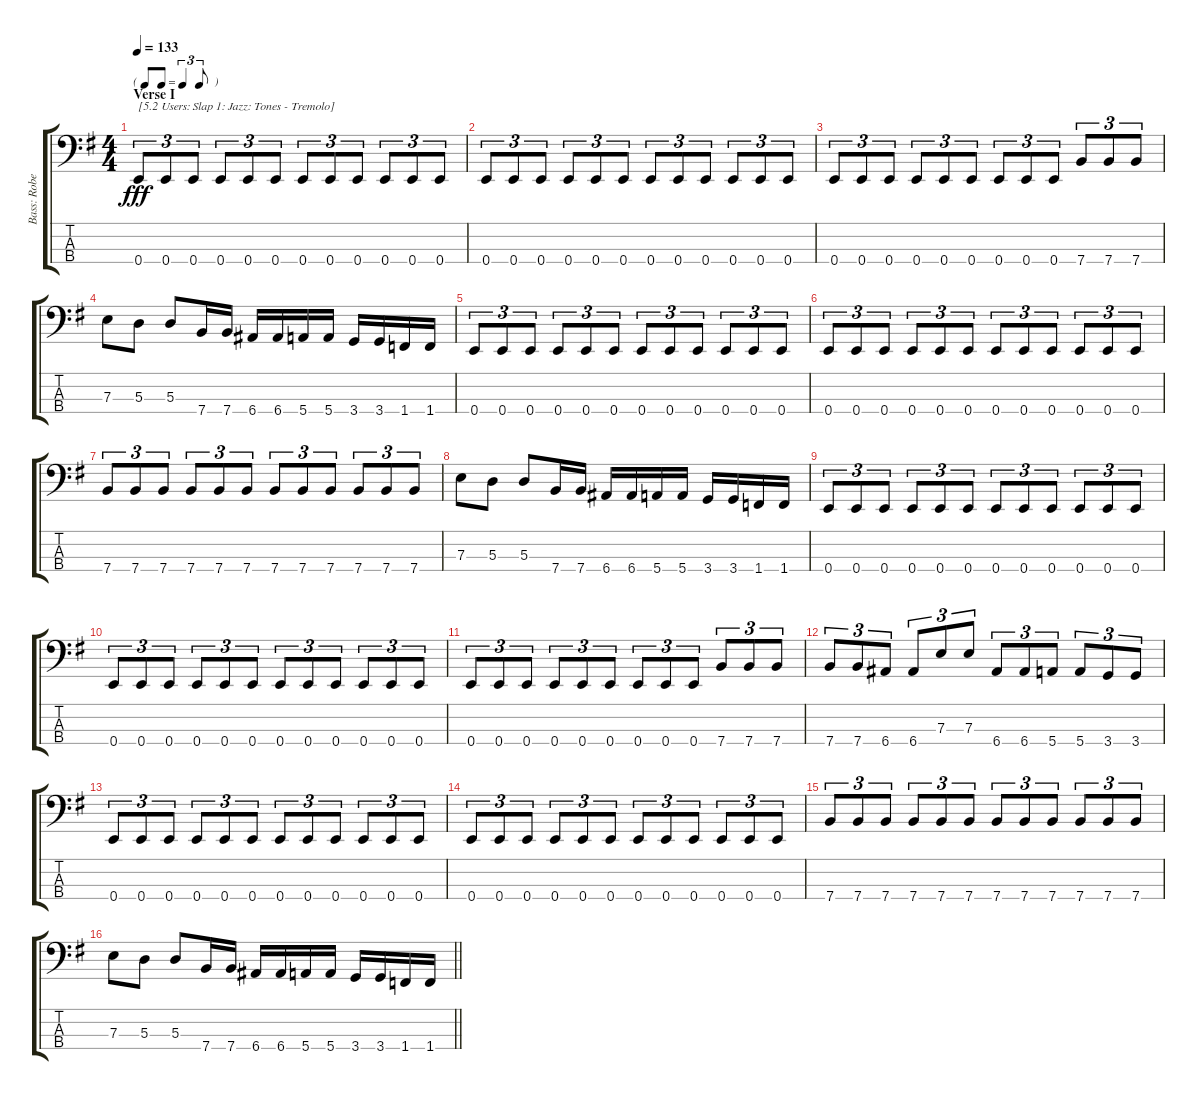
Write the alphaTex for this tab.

\track ("Bass: Robert" "Bass: Robe") {instrument electricbassfinger}
\staff {score tabs}
\tuning (G2 D2 A1 E1) {hide}
\ts (4 4)
\tf triplet8th
\section ("" "Verse I")
\tempo 133
\clef f4
\ks g
0.4.8{tu (3 2) txt "[5.2 Users: Slap 1: Jazz: Tones - Tremolo]" dy fff volume 13 instrument slapbass1} 0.4.8{tu (3 2)} 0.4.8{tu (3 2)} 0.4.8{tu (3 2)} 0.4.8{tu (3 2)} 0.4.8{tu (3 2)} 0.4.8{tu (3 2)} 0.4.8{tu (3 2)} 0.4.8{tu (3 2)} 0.4.8{tu (3 2)} 0.4.8{tu (3 2)} 0.4.8{tu (3 2)} |
0.4.8{tu (3 2)} 0.4.8{tu (3 2)} 0.4.8{tu (3 2)} 0.4.8{tu (3 2)} 0.4.8{tu (3 2)} 0.4.8{tu (3 2)} 0.4.8{tu (3 2)} 0.4.8{tu (3 2)} 0.4.8{tu (3 2)} 0.4.8{tu (3 2)} 0.4.8{tu (3 2)} 0.4.8{tu (3 2)} |
0.4.8{tu (3 2)} 0.4.8{tu (3 2)} 0.4.8{tu (3 2)} 0.4.8{tu (3 2)} 0.4.8{tu (3 2)} 0.4.8{tu (3 2)} 0.4.8{tu (3 2)} 0.4.8{tu (3 2)} 0.4.8{tu (3 2)} 7.4.8{tu (3 2)} 7.4.8{tu (3 2)} 7.4.8{tu (3 2)} |
7.3.8 5.3.8 5.3.8 7.4.16 7.4.16 6.4.16 6.4.16 5.4.16 5.4.16 3.4.16 3.4.16 1.4.16 1.4.16 |
0.4.8{tu (3 2)} 0.4.8{tu (3 2)} 0.4.8{tu (3 2)} 0.4.8{tu (3 2)} 0.4.8{tu (3 2)} 0.4.8{tu (3 2)} 0.4.8{tu (3 2)} 0.4.8{tu (3 2)} 0.4.8{tu (3 2)} 0.4.8{tu (3 2)} 0.4.8{tu (3 2)} 0.4.8{tu (3 2)} |
0.4.8{tu (3 2)} 0.4.8{tu (3 2)} 0.4.8{tu (3 2)} 0.4.8{tu (3 2)} 0.4.8{tu (3 2)} 0.4.8{tu (3 2)} 0.4.8{tu (3 2)} 0.4.8{tu (3 2)} 0.4.8{tu (3 2)} 0.4.8{tu (3 2)} 0.4.8{tu (3 2)} 0.4.8{tu (3 2)} |
7.4.8{tu (3 2)} 7.4.8{tu (3 2)} 7.4.8{tu (3 2)} 7.4.8{tu (3 2)} 7.4.8{tu (3 2)} 7.4.8{tu (3 2)} 7.4.8{tu (3 2)} 7.4.8{tu (3 2)} 7.4.8{tu (3 2)} 7.4.8{tu (3 2)} 7.4.8{tu (3 2)} 7.4.8{tu (3 2)} |
7.3.8 5.3.8 5.3.8 7.4.16 7.4.16 6.4.16 6.4.16 5.4.16 5.4.16 3.4.16 3.4.16 1.4.16 1.4.16 |
0.4.8{tu (3 2)} 0.4.8{tu (3 2)} 0.4.8{tu (3 2)} 0.4.8{tu (3 2)} 0.4.8{tu (3 2)} 0.4.8{tu (3 2)} 0.4.8{tu (3 2)} 0.4.8{tu (3 2)} 0.4.8{tu (3 2)} 0.4.8{tu (3 2)} 0.4.8{tu (3 2)} 0.4.8{tu (3 2)} |
0.4.8{tu (3 2)} 0.4.8{tu (3 2)} 0.4.8{tu (3 2)} 0.4.8{tu (3 2)} 0.4.8{tu (3 2)} 0.4.8{tu (3 2)} 0.4.8{tu (3 2)} 0.4.8{tu (3 2)} 0.4.8{tu (3 2)} 0.4.8{tu (3 2)} 0.4.8{tu (3 2)} 0.4.8{tu (3 2)} |
0.4.8{tu (3 2)} 0.4.8{tu (3 2)} 0.4.8{tu (3 2)} 0.4.8{tu (3 2)} 0.4.8{tu (3 2)} 0.4.8{tu (3 2)} 0.4.8{tu (3 2)} 0.4.8{tu (3 2)} 0.4.8{tu (3 2)} 7.4.8{tu (3 2)} 7.4.8{tu (3 2)} 7.4.8{tu (3 2)} |
7.4.8{tu (3 2)} 7.4.8{tu (3 2)} 6.4.8{tu (3 2)} 6.4.8{tu (3 2)} 7.3.8{tu (3 2)} 7.3.8{tu (3 2)} 6.4.8{tu (3 2)} 6.4.8{tu (3 2)} 5.4.8{tu (3 2)} 5.4.8{tu (3 2)} 3.4.8{tu (3 2)} 3.4.8{tu (3 2)} |
0.4.8{tu (3 2)} 0.4.8{tu (3 2)} 0.4.8{tu (3 2)} 0.4.8{tu (3 2)} 0.4.8{tu (3 2)} 0.4.8{tu (3 2)} 0.4.8{tu (3 2)} 0.4.8{tu (3 2)} 0.4.8{tu (3 2)} 0.4.8{tu (3 2)} 0.4.8{tu (3 2)} 0.4.8{tu (3 2)} |
0.4.8{tu (3 2)} 0.4.8{tu (3 2)} 0.4.8{tu (3 2)} 0.4.8{tu (3 2)} 0.4.8{tu (3 2)} 0.4.8{tu (3 2)} 0.4.8{tu (3 2)} 0.4.8{tu (3 2)} 0.4.8{tu (3 2)} 0.4.8{tu (3 2)} 0.4.8{tu (3 2)} 0.4.8{tu (3 2)} |
7.4.8{tu (3 2)} 7.4.8{tu (3 2)} 7.4.8{tu (3 2)} 7.4.8{tu (3 2)} 7.4.8{tu (3 2)} 7.4.8{tu (3 2)} 7.4.8{tu (3 2)} 7.4.8{tu (3 2)} 7.4.8{tu (3 2)} 7.4.8{tu (3 2)} 7.4.8{tu (3 2)} 7.4.8{tu (3 2)} |
\barLineRight lightlight
7.3.8 5.3.8 5.3.8 7.4.16 7.4.16 6.4.16 6.4.16 5.4.16 5.4.16 3.4.16 3.4.16 1.4.16 1.4.16
